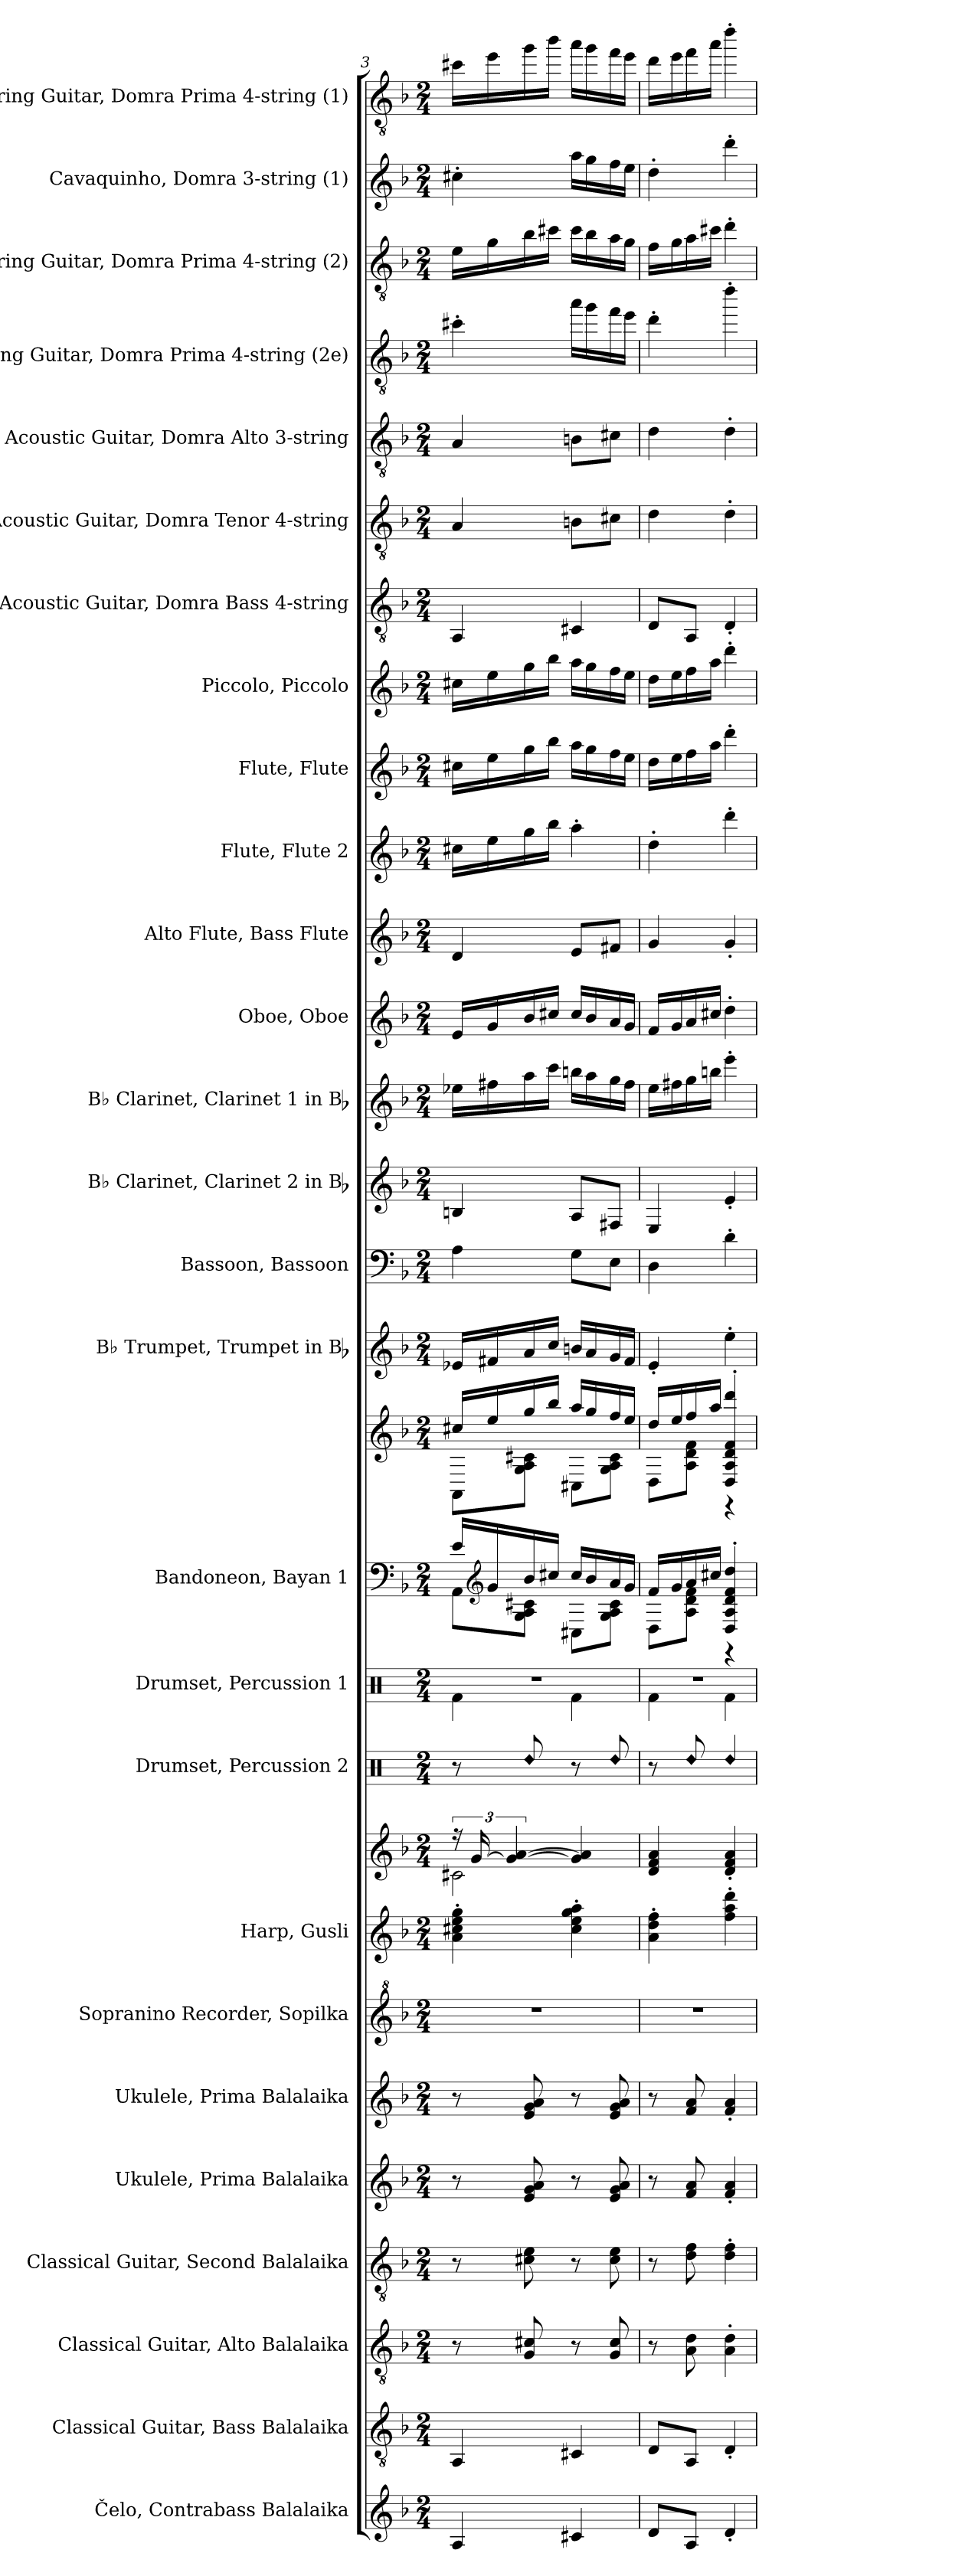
**kern	**kern	**kern	**kern	**kern	**kern	**kern	**kern	**kern	**kern	**kern	**kern	**kern	**kern	**kern	**kern	**kern	**kern	**kern	**kern	**kern	**kern	**kern	**kern	**kern	**kern	**kern	**kern	**kern
*part27	*part26	*part25	*part24	*part23	*part22	*part21	*part20	*part20	*part19	*part18	*part17	*part17	*part16	*part15	*part14	*part13	*part12	*part11	*part10	*part9	*part8	*part7	*part6	*part5	*part4	*part3	*part2	*part1
*staff29	*staff28	*staff27	*staff26	*staff25	*staff24	*staff23	*staff22	*staff21	*staff20	*staff19	*staff18	*staff17	*staff16	*staff15	*staff14	*staff13	*staff12	*staff11	*staff10	*staff9	*staff8	*staff7	*staff6	*staff5	*staff4	*staff3	*staff2	*staff1
*I"Čelo, Contrabass Balalaika	*I"Classical Guitar, Bass Balalaika	*I"Classical Guitar, Alto Balalaika	*I"Classical Guitar, Second Balalaika	*I"Ukulele, Prima Balalaika	*I"Ukulele, Prima Balalaika	*I"Sopranino Recorder, Sopilka	*I"Harp, Gusli	*	*I"Drumset, Percussion 2	*I"Drumset, Percussion 1	*I"Bandoneon, Bayan 1	*	*I"B♭ Trumpet, Trumpet in Bb	*I"Bassoon, Bassoon	*I"B♭ Clarinet, Clarinet 2 in Bb	*I"B♭ Clarinet, Clarinet 1 in Bb	*I"Oboe, Oboe	*I"Alto Flute, Bass Flute	*I"Flute, Flute 2	*I"Flute, Flute	*I"Piccolo, Piccolo	*I"Acoustic Guitar, Domra Bass 4-string	*I"Acoustic Guitar, Domra Tenor 4-string	*I"Acoustic Guitar, Domra Alto 3-string	*I"12-string Guitar, Domra Prima 4-string (2e)	*I"12-string Guitar, Domra Prima 4-string (2)	*I"Cavaquinho, Domra 3-string (1)	*I"12-string Guitar, Domra Prima 4-string (1)
*	*I'Guit.	*I'Guit.	*I'Guit.	*I'Uk.	*I'Uk.	*I'Si. Rec.	*I'Hrp.	*	*I'D. Set	*I'D. Set	*I'Ban.	*	*I'B♭ Tpt.	*I'Bsn.	*I'B♭ Cl.	*I'B♭ Cl.	*I'Ob.	*I'A. Fl.	*I'Fl.	*I'Fl.	*I'Picc.	*I'Guit.	*I'Guit.	*I'Guit.	*I'12-str. Guit.	*I'12-str. Guit.	*I'Cava.	*I'12-str. Guit.
!!LO:PB:g=z
*clefG2	*clefGv2	*clefGv2	*clefGv2	*clefG2	*clefG2	*clefG^2	*clefG2	*clefG2	*clefX	*clefX	*clefF4	*clefG2	*clefG2	*clefF4	*clefG2	*clefG2	*clefG2	*clefG2	*clefG2	*clefG2	*clefG2	*clefGv2	*clefGv2	*clefGv2	*clefGv2	*clefGv2	*clefG2	*clefGv2
*ITrd14c24	*	*	*	*	*	*	*	*	*	*	*	*	*ITrd1c2	*	*ITrd1c2	*ITrd1c2	*	*ITrd3c5	*	*	*ITrd-7c-12	*	*	*	*	*	*	*
*k[b-]	*k[b-]	*k[b-]	*k[b-]	*k[b-]	*k[b-]	*k[b-]	*k[b-]	*k[b-]	*k[]	*k[]	*k[b-]	*k[b-]	*k[b-e-a-]	*k[b-]	*k[b-e-a-]	*k[b-e-a-]	*k[b-]	*k[]	*k[b-]	*k[b-]	*k[b-]	*k[b-]	*k[b-]	*k[b-]	*k[b-]	*k[b-]	*k[b-]	*k[b-]
*M2/4	*M2/4	*M2/4	*M2/4	*M2/4	*M2/4	*M2/4	*M2/4	*M2/4	*M2/4	*M2/4	*M2/4	*M2/4	*M2/4	*M2/4	*M2/4	*M2/4	*M2/4	*M2/4	*M2/4	*M2/4	*M2/4	*M2/4	*M2/4	*M2/4	*M2/4	*M2/4	*M2/4	*M2/4
=3	=3	=3	=3	=3	=3	=3	=3	=3	=3	=3	=3	=3	=3	=3	=3	=3	=3	=3	=3	=3	=3	=3	=3	=3	=3	=3	=3	=3
*	*	*	*	*	*	*	*	*^	*	*^	*^	*^	*	*	*	*	*	*	*	*	*	*	*	*	*	*	*	*
4AAA/	4AA/	8r	8r	8r	8r	2r	4a\' 4cc#X\' 4ee\' 4gg\'	24r	2c#X\	8r	2r	4Rf\	16e/LL	8AA\L	16cc#X/LL	8AA\L	16d-X/LL	4A\	4An/	16dd-X\LL	16e/LL	4A/	16cc#X\LL	16cc#X\LL	16ccc#X\LL	4AA/	4A/	4A/	4cc#X'\	16e\LL	4cc#X'\	16cc#X\LL
.	.	.	.	.	.	.	.	[24g/	.	.	.	.	.	.	.	.	.	.	.	.	.	.	.	.	.	.	.	.	.	.	.	.
*	*	*	*	*	*	*	*	*	*	*	*	*	*clefG2	*	*	*	*	*	*	*	*	*	*	*	*	*	*	*	*	*	*	*
.	.	.	.	.	.	.	.	.	.	.	.	.	16g/	.	16ee/	.	16en/	.	.	16een\	16g/	.	16ee\	16ee\	16eee\	.	.	.	.	16g\	.	16ee\
.	.	.	.	.	.	.	.	6g/_ [6a/	.	.	.	.	.	.	.	.	.	.	.	.	.	.	.	.	.	.	.	.	.	.	.	.
!	!	!	!	!	!	!	!	!	!	!LO:N:head=diamond	!	!	!	!	!	!	!	!	!	!	!	!	!	!	!	!	!	!	!	!	!	!
.	.	8G/ 8c#X/	8c#X\ 8e\	8e/ 8g/ 8a/	8e/ 8g/ 8a/	.	.	.	.	8Rdd/	.	.	16b-/	8G\ 8A\ 8c#X\J	16gg/	8G\ 8A\ 8c#X\J	16g/	.	.	16gg\	16b-/	.	16gg\	16gg\	16ggg\	.	.	.	.	16b-\	.	16gg\
.	.	.	.	.	.	.	.	.	.	.	.	.	16cc#X/JJ	.	16bb-/JJ	.	16b-/JJ	.	.	16bb-\JJ	16cc#X/JJ	.	16bb-\JJ	16bb-\JJ	16bbb-\JJ	.	.	.	.	16cc#X\JJ	.	16bb-\JJ
4CC#X/	4C#X/	8r	8r	8r	8r	.	4cc#\' 4ee\' 4gg\' 4aa\'	4g/] 4a/]	.	8r	.	4Rf\	16cc#/LL	8C#X\L	16aa/LL	8C#X\L	16an/LL	8G\L	8G/L	16aan\LL	16cc#/LL	8B/L	4aa'\	16aa\LL	16aaa\LL	4C#X/	8Bn\L	8Bn\L	16aa\LL	16cc#\LL	16aa\LL	16aa\LL
.	.	.	.	.	.	.	.	.	.	.	.	.	16b-/	.	16gg/	.	16g/	.	.	16gg\	16b-/	.	.	16gg\	16ggg\	.	.	.	16gg\	16b-\	16gg\	16gg\
!	!	!	!	!	!	!	!	!	!	!LO:N:head=diamond	!	!	!	!	!	!	!	!	!	!	!	!	!	!	!	!	!	!	!	!	!	!
.	.	8G/ 8c#/	8c#\ 8e\	8e/ 8g/ 8a/	8e/ 8g/ 8a/	.	.	.	.	8Rdd/	.	.	16a/	8G\ 8A\ 8c#\J	16ff/	8G\ 8A\ 8c#\J	16f/	8E\J	8En/J	16ff\	16a/	8c#X/J	.	16ff\	16fff\	.	8c#X\J	8c#X\J	16ff\	16a\	16ff\	16ff\
.	.	.	.	.	.	.	.	.	.	.	.	.	16g/JJ	.	16ee/JJ	.	16e/JJ	.	.	16ee\JJ	16g/JJ	.	.	16ee\JJ	16eee\JJ	.	.	.	16ee\JJ	16g\JJ	16ee\JJ	16ee\JJ
*	*	*	*	*	*	*	*	*v	*v	*	*	*	*	*	*	*	*	*	*	*	*	*	*	*	*	*	*	*	*	*	*	*
=4	=4	=4	=4	=4	=4	=4	=4	=4	=4	=4	=4	=4	=4	=4	=4	=4	=4	=4	=4	=4	=4	=4	=4	=4	=4	=4	=4	=4	=4	=4	=4
8DD/L	8D/L	8r	8r	8r	8r	2r	4a\' 4dd\' 4ff\'	4d/ 4f/ 4a/	8r	2r	4Rf\	16f/LL	8D\L	16dd/LL	8D\L	4d'/	4D\	4D/	16dd\LL	16f/LL	4d/	4dd'\	16dd\LL	16ddd\LL	8D/L	4d\	4d\	4dd'\	16f\LL	4dd'\	16dd\LL
.	.	.	.	.	.	.	.	.	.	.	.	16g/	.	16ee/	.	.	.	.	16een\	16g/	.	.	16ee\	16eee\	.	.	.	.	16g\	.	16ee\
!	!	!	!	!	!	!	!	!	!LO:N:head=diamond	!	!	!	!	!	!	!	!	!	!	!	!	!	!	!	!	!	!	!	!	!	!
8AAA/J	8AA/J	8A\ 8d\	8d\ 8f\	8f/ 8a/	8f/ 8a/	.	.	.	8Rdd/	.	.	16a/	8A\ 8d\ 8f\J	16ff/	8A\ 8d\ 8f\J	.	.	.	16ff\	16a/	.	.	16ff\	16fff\	8AA/J	.	.	.	16a\	.	16ff\
.	.	.	.	.	.	.	.	.	.	.	.	16cc#X/JJ	.	16aa/JJ	.	.	.	.	16aan\JJ	16cc#X/JJ	.	.	16aa\JJ	16aaa\JJ	.	.	.	.	16cc#X\JJ	.	16aa\JJ
!	!	!	!	!	!	!	!	!	!LO:N:head=diamond	!	!	!	!	!	!	!	!	!	!	!	!	!	!	!	!	!	!	!	!	!	!
4DD'/	4D'/	4A\' 4d\'	4d\' 4f\'	4f/' 4a/'	4f/' 4a/'	.	4ff\' 4aa\' 4ddd\'	4d/' 4f/' 4a/'	4Rdd/	.	4Rf\	4D/' 4A/' 4d/' 4f/' 4dd/'	4r	4D/' 4A/' 4d/' 4f/' 4ddd/'	4r	4dd'\	4d'\	4d'/	4ddd'\	4dd'\	4d'/	4ddd'\	4ddd'\	4dddd'\	4D'/	4d'\	4d'\	4ddd'\	4dd'\	4ddd'\	4ddd'\
*	*	*	*	*	*	*	*	*	*	*v	*v	*	*	*	*	*	*	*	*	*	*	*	*	*	*	*	*	*	*	*	*
*	*	*	*	*	*	*	*	*	*	*	*v	*v	*	*	*	*	*	*	*	*	*	*	*	*	*	*	*	*	*	*
*	*	*	*	*	*	*	*	*	*	*	*	*v	*v	*	*	*	*	*	*	*	*	*	*	*	*	*	*	*	*
=	=	=	=	=	=	=	=	=	=	=	=	=	=	=	=	=	=	=	=	=	=	=	=	=	=	=	=	=
*-	*-	*-	*-	*-	*-	*-	*-	*-	*-	*-	*-	*-	*-	*-	*-	*-	*-	*-	*-	*-	*-	*-	*-	*-	*-	*-	*-	*-
